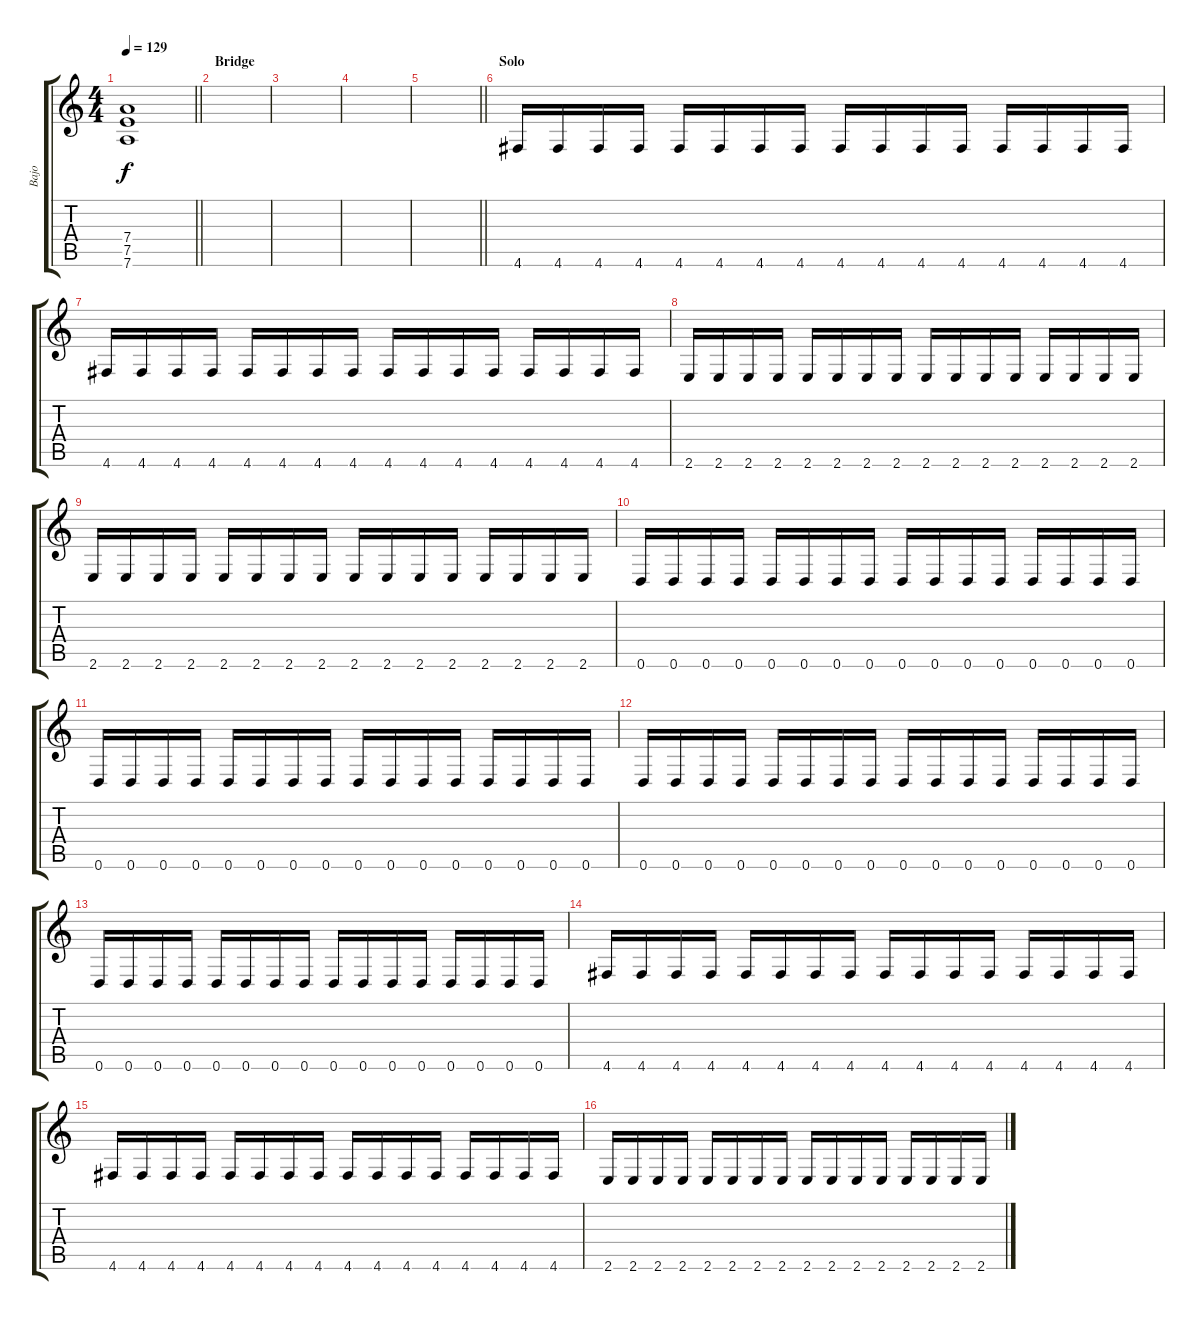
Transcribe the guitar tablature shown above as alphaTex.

\track ("Bajo" "Bajo") {instrument electricbasspick}
\staff {score tabs}
\tuning (E4 B3 G3 D3 A2 D2) {hide}
\ts (4 4)
\tempo 129
\clef g2
\barLineRight lightlight
\ks c
(7.4 7.5 7.6).1{dy f} |
\section ("" "Bridge")
|
|
|
\barLineRight lightlight
|
\section ("" "Solo")
4.6.16 4.6.16 4.6.16 4.6.16 4.6.16 4.6.16 4.6.16 4.6.16 4.6.16 4.6.16 4.6.16 4.6.16 4.6.16 4.6.16 4.6.16 4.6.16 |
4.6.16 4.6.16 4.6.16 4.6.16 4.6.16 4.6.16 4.6.16 4.6.16 4.6.16 4.6.16 4.6.16 4.6.16 4.6.16 4.6.16 4.6.16 4.6.16 |
2.6.16 2.6.16 2.6.16 2.6.16 2.6.16 2.6.16 2.6.16 2.6.16 2.6.16 2.6.16 2.6.16 2.6.16 2.6.16 2.6.16 2.6.16 2.6.16 |
2.6.16 2.6.16 2.6.16 2.6.16 2.6.16 2.6.16 2.6.16 2.6.16 2.6.16 2.6.16 2.6.16 2.6.16 2.6.16 2.6.16 2.6.16 2.6.16 |
0.6.16 0.6.16 0.6.16 0.6.16 0.6.16 0.6.16 0.6.16 0.6.16 0.6.16 0.6.16 0.6.16 0.6.16 0.6.16 0.6.16 0.6.16 0.6.16 |
0.6.16 0.6.16 0.6.16 0.6.16 0.6.16 0.6.16 0.6.16 0.6.16 0.6.16 0.6.16 0.6.16 0.6.16 0.6.16 0.6.16 0.6.16 0.6.16 |
0.6.16 0.6.16 0.6.16 0.6.16 0.6.16 0.6.16 0.6.16 0.6.16 0.6.16 0.6.16 0.6.16 0.6.16 0.6.16 0.6.16 0.6.16 0.6.16 |
0.6.16 0.6.16 0.6.16 0.6.16 0.6.16 0.6.16 0.6.16 0.6.16 0.6.16 0.6.16 0.6.16 0.6.16 0.6.16 0.6.16 0.6.16 0.6.16 |
4.6.16 4.6.16 4.6.16 4.6.16 4.6.16 4.6.16 4.6.16 4.6.16 4.6.16 4.6.16 4.6.16 4.6.16 4.6.16 4.6.16 4.6.16 4.6.16 |
4.6.16 4.6.16 4.6.16 4.6.16 4.6.16 4.6.16 4.6.16 4.6.16 4.6.16 4.6.16 4.6.16 4.6.16 4.6.16 4.6.16 4.6.16 4.6.16 |
2.6.16 2.6.16 2.6.16 2.6.16 2.6.16 2.6.16 2.6.16 2.6.16 2.6.16 2.6.16 2.6.16 2.6.16 2.6.16 2.6.16 2.6.16 2.6.16
